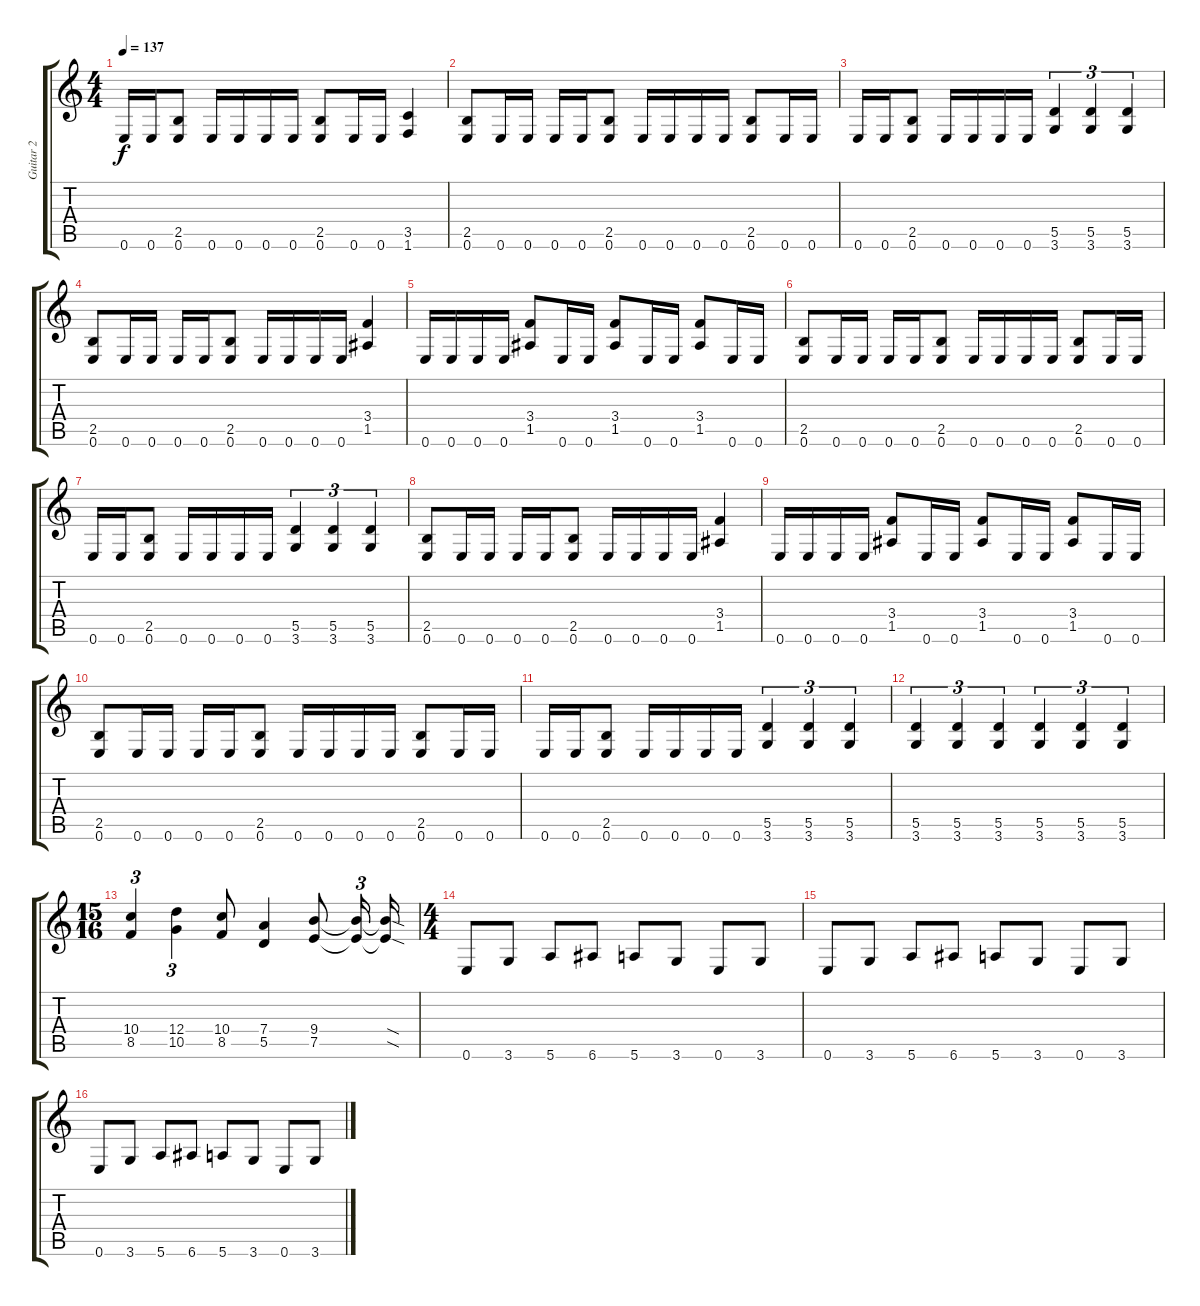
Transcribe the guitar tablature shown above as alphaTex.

\track ("Guitar 2" "Guitar 2") {instrument distortionguitar}
\staff {score tabs}
\tuning (E4 B3 G3 D3 A2 E2) {hide}
\ts (4 4)
\tempo 137
\clef g2
\ks c
0.6.16{dy f} 0.6.16 (2.5 0.6).8 0.6.16 0.6.16 0.6.16 0.6.16 (2.5 0.6).8 0.6.16 0.6.16 (3.5 1.6).4 |
(2.5 0.6).8 0.6.16 0.6.16 0.6.16 0.6.16 (2.5 0.6).8 0.6.16 0.6.16 0.6.16 0.6.16 (2.5 0.6).8 0.6.16 0.6.16 |
0.6.16 0.6.16 (2.5 0.6).8 0.6.16 0.6.16 0.6.16 0.6.16 (5.5 3.6).4{tu (3 2)} (5.5 3.6).4{tu (3 2)} (5.5 3.6).4{tu (3 2)} |
(2.5 0.6).8 0.6.16 0.6.16 0.6.16 0.6.16 (2.5 0.6).8 0.6.16 0.6.16 0.6.16 0.6.16 (3.4 1.5).4 |
0.6.16 0.6.16 0.6.16 0.6.16 (3.4 1.5).8 0.6.16 0.6.16 (3.4 1.5).8 0.6.16 0.6.16 (3.4 1.5).8 0.6.16 0.6.16 |
(2.5 0.6).8 0.6.16 0.6.16 0.6.16 0.6.16 (2.5 0.6).8 0.6.16 0.6.16 0.6.16 0.6.16 (2.5 0.6).8 0.6.16 0.6.16 |
0.6.16 0.6.16 (2.5 0.6).8 0.6.16 0.6.16 0.6.16 0.6.16 (5.5 3.6).4{tu (3 2)} (5.5 3.6).4{tu (3 2)} (5.5 3.6).4{tu (3 2)} |
(2.5 0.6).8 0.6.16 0.6.16 0.6.16 0.6.16 (2.5 0.6).8 0.6.16 0.6.16 0.6.16 0.6.16 (3.4 1.5).4 |
0.6.16 0.6.16 0.6.16 0.6.16 (3.4 1.5).8 0.6.16 0.6.16 (3.4 1.5).8 0.6.16 0.6.16 (3.4 1.5).8 0.6.16 0.6.16 |
(2.5 0.6).8 0.6.16 0.6.16 0.6.16 0.6.16 (2.5 0.6).8 0.6.16 0.6.16 0.6.16 0.6.16 (2.5 0.6).8 0.6.16 0.6.16 |
0.6.16 0.6.16 (2.5 0.6).8 0.6.16 0.6.16 0.6.16 0.6.16 (5.5 3.6).4{tu (3 2)} (5.5 3.6).4{tu (3 2)} (5.5 3.6).4{tu (3 2)} |
(5.5 3.6).4{tu (3 2)} (5.5 3.6).4{tu (3 2)} (5.5 3.6).4{tu (3 2)} (5.5 3.6).4{tu (3 2)} (5.5 3.6).4{tu (3 2)} (5.5 3.6).4{tu (3 2)} |
\ts (15 16)
(10.4 8.5).4{tu (3 2)} (12.4 10.5).4{tu (3 2)} (10.4 8.5).8 (7.4 5.5).4 (9.4 7.5).8 (9.4{t} 7.5{t}).16{tu (3 2)} (9.4{sod t} 7.5{sod t}).16 |
\ts (4 4)
0.6.8 3.6.8 5.6.8 6.6.8 5.6.8 3.6.8 0.6.8 3.6.8 |
0.6.8 3.6.8 5.6.8 6.6.8 5.6.8 3.6.8 0.6.8 3.6.8 |
0.6.8 3.6.8 5.6.8 6.6.8 5.6.8 3.6.8 0.6.8 3.6.8
